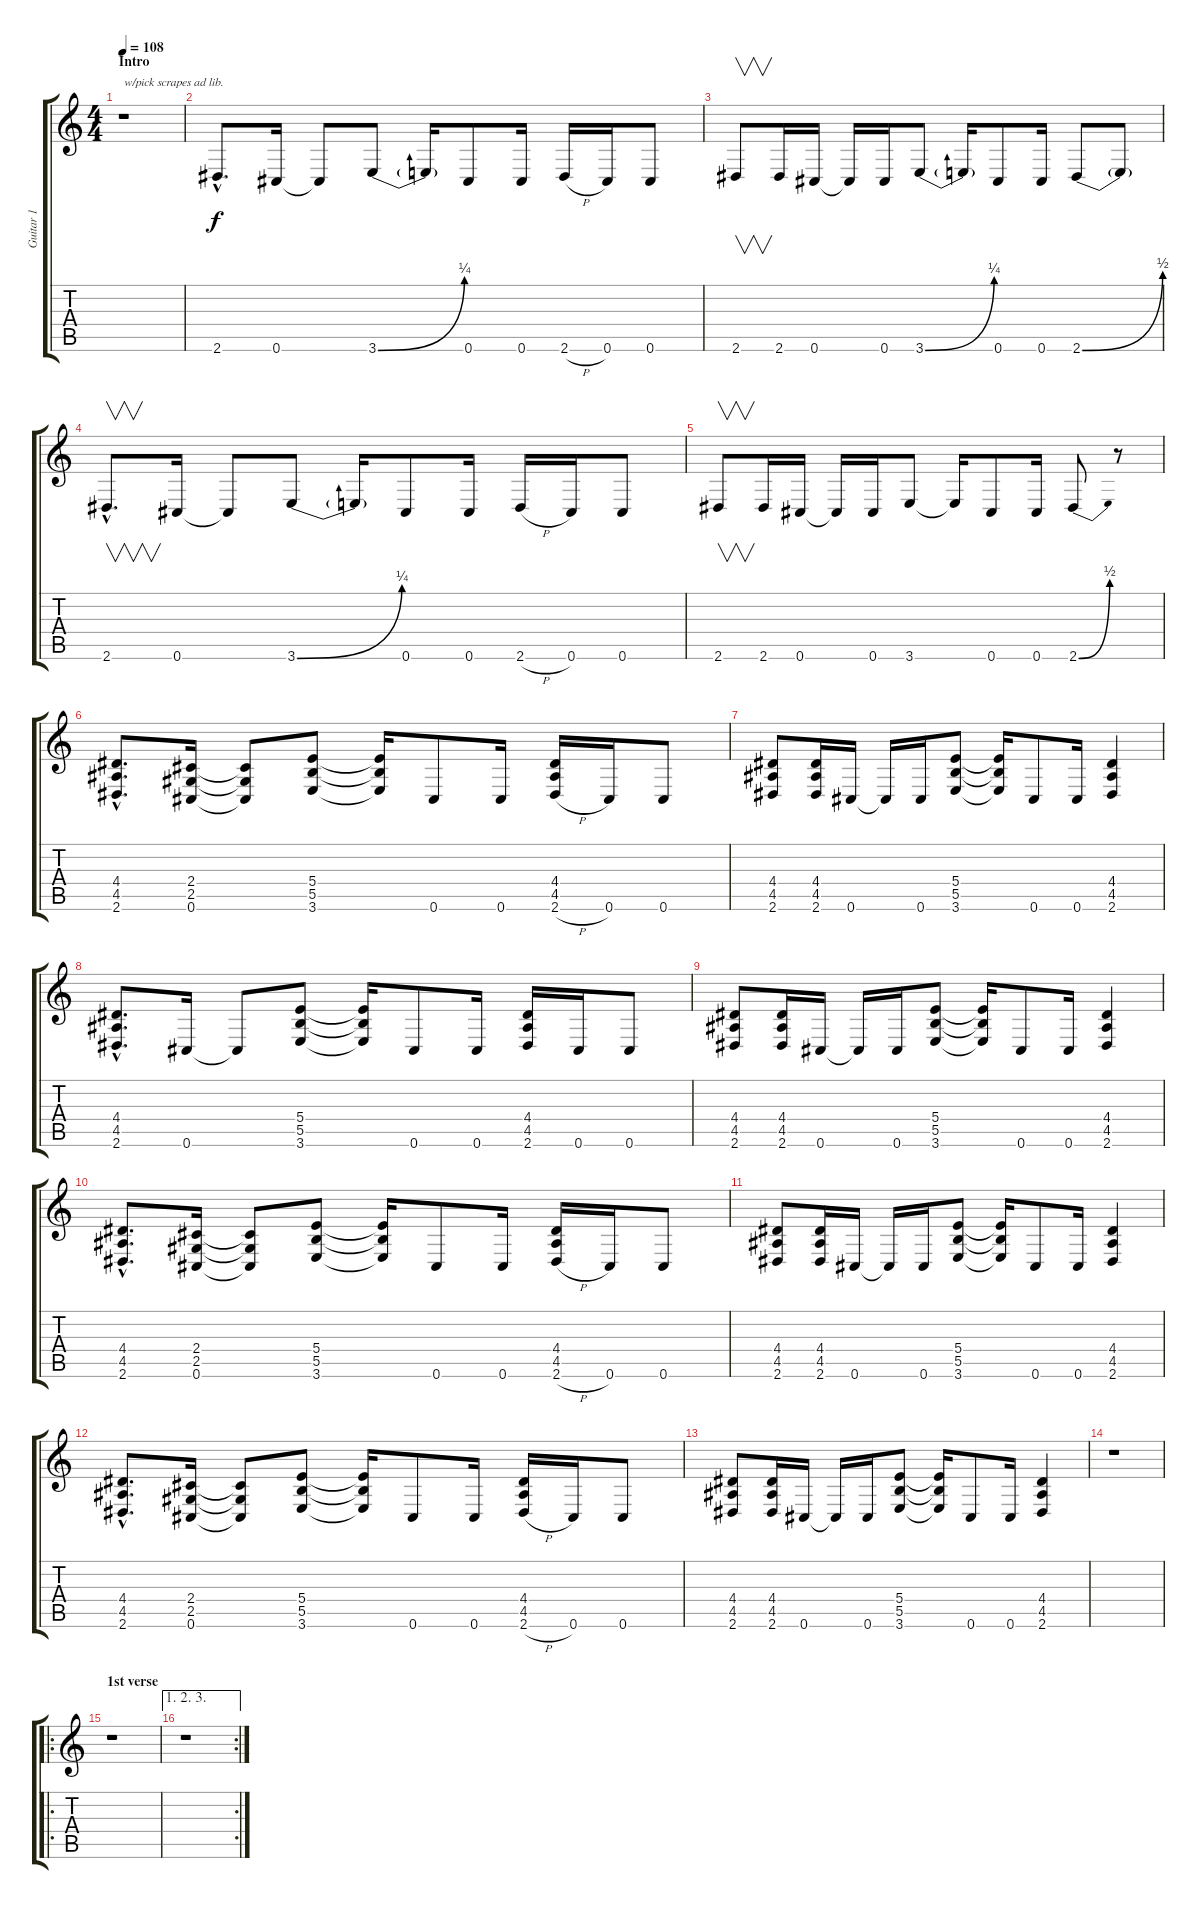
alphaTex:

\track ("Guitar 1" "Guitar 1") {instrument distortionguitar}
\staff {score tabs}
\tuning (Db4 Ab3 E3 B2 Gb2 Db2) {hide}
\ts (4 4)
\section ("" "Intro")
\tempo 108
\clef g2
\ks c
r.1{txt "w/pick scrapes ad lib." dy f instrument distortionguitar} |
2.6{hac}.8{d} 0.6.16 0.6{t}.8 3.6{be (bend 0 0 60 1)}.8 3.6{t}.16 0.6.8 0.6.16 2.6{h}.16 0.6.16 0.6.8 |
2.6.8{v} 2.6.16 0.6.16 0.6{t}.16 0.6.16 3.6{be (bend 0 0 60 1)}.8 3.6{t}.16 0.6.8 0.6.16 2.6{be (bend 0 0 60 2)}.8 2.6{t}.8 |
2.6{hac}.8{v d} 0.6.16 0.6{t}.8 3.6{be (bend 0 0 60 1)}.8 3.6{t}.16 0.6.8 0.6.16 2.6{h}.16 0.6.16 0.6.8 |
2.6.8{v} 2.6.16 0.6.16 0.6{t}.16 0.6.16 3.6.8 3.6{t}.16 0.6.8 0.6.16 2.6{be (bend 0 0 60 2)}.8 r.8 |
(4.4{hac} 4.5{hac} 2.6{hac}).8{d} (2.4 2.5 0.6).16 (2.4{t} 2.5{t} 0.6{t}).8 (5.4 5.5 3.6).8 (5.4{t} 5.5{t} 3.6{t}).16 0.6.8 0.6.16 (4.4 4.5 2.6{h}).16 0.6.16 0.6.8 |
(4.4 4.5 2.6).8 (4.4 4.5 2.6).16 0.6.16 0.6{t}.16 0.6.16 (5.4 5.5 3.6).8 (5.4{t} 5.5{t} 3.6{t}).16 0.6.8 0.6.16 (4.4 4.5 2.6).4 |
(4.4{hac} 4.5{hac} 2.6{hac}).8{d} 0.6.16 0.6{t}.8 (5.4 5.5 3.6).8 (5.4{t} 5.5{t} 3.6{t}).16 0.6.8 0.6.16 (4.4 4.5 2.6).16 0.6.16 0.6.8 |
(4.4 4.5 2.6).8 (4.4 4.5 2.6).16 0.6.16 0.6{t}.16 0.6.16 (5.4 5.5 3.6).8 (5.4{t} 5.5{t} 3.6{t}).16 0.6.8 0.6.16 (4.4 4.5 2.6).4 |
(4.4{hac} 4.5{hac} 2.6{hac}).8{d} (2.4 2.5 0.6).16 (2.4{t} 2.5{t} 0.6{t}).8 (5.4 5.5 3.6).8 (5.4{t} 5.5{t} 3.6{t}).16 0.6.8 0.6.16 (4.4 4.5 2.6{h}).16 0.6.16 0.6.8 |
(4.4 4.5 2.6).8 (4.4 4.5 2.6).16 0.6.16 0.6{t}.16 0.6.16 (5.4 5.5 3.6).8 (5.4{t} 5.5{t} 3.6{t}).16 0.6.8 0.6.16 (4.4 4.5 2.6).4 |
(4.4{hac} 4.5{hac} 2.6{hac}).8{d} (2.4 2.5 0.6).16 (2.4{t} 2.5{t} 0.6{t}).8 (5.4 5.5 3.6).8 (5.4{t} 5.5{t} 3.6{t}).16 0.6.8 0.6.16 (4.4 4.5 2.6{h}).16 0.6.16 0.6.8 |
(4.4 4.5 2.6).8 (4.4 4.5 2.6).16 0.6.16 0.6{t}.16 0.6.16 (5.4 5.5 3.6).8 (5.4{t} 5.5{t} 3.6{t}).16 0.6.8 0.6.16 (4.4 4.5 2.6).4 |
r.1 |
\ro
\section ("" "1st verse")
r.1 |
\ae (1 2 3)
\rc 2
r.1
